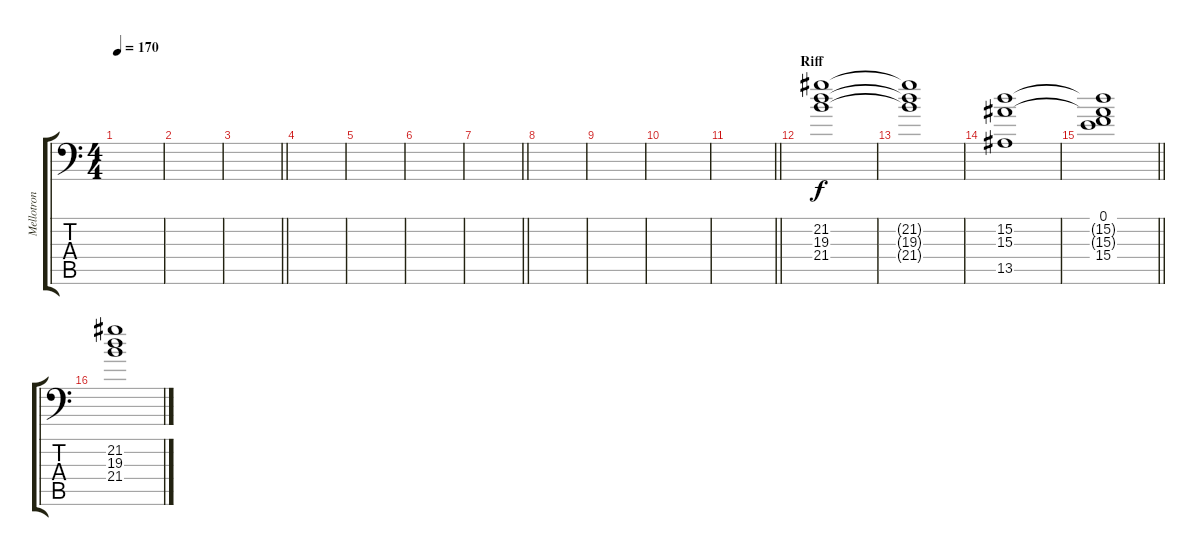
\track ("Mellotron" "Mellotron") {instrument stringensemble1}
\staff {score tabs}
\tuning (E4 B3 G3 D3 A2 E1) {hide}
\ts (4 4)
\tempo 170
\clef f4
\ks c
|
|
\barLineRight lightlight
|
\section ("" "")
|
|
|
\barLineRight lightlight
|
\section ("" "")
|
|
|
\barLineRight lightlight
|
\section ("" "Riff")
(21.2 19.3 21.4).1{volume 7 balance 8 instrument stringensemble1} |
(21.2{t} 19.3{t} 21.4{t}).1 |
(15.2 15.3 13.5).1 |
\barLineRight lightlight
(0.1 15.2{t} 15.3{t} 15.4).1 |
\section ("" "")
(21.2 19.3 21.4).1
